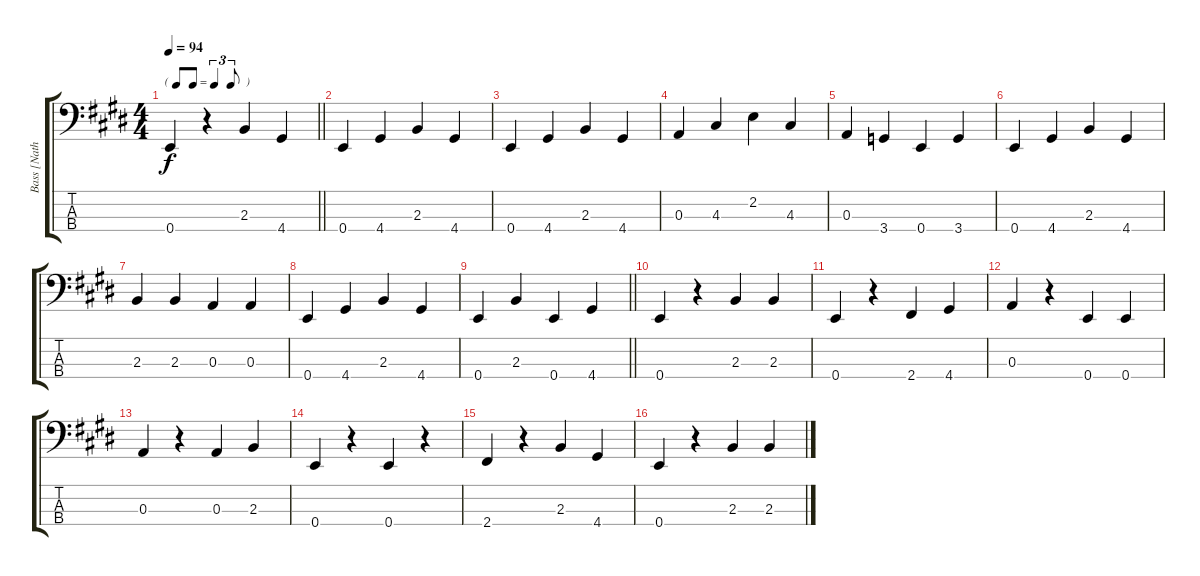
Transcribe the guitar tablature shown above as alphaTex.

\track ("Bass [Nathan East]" "Bass [Nath") {instrument electricbassfinger}
\staff {score tabs}
\tuning (G2 D2 A1 E1) {hide}
\ts (4 4)
\tf triplet8th
\tempo 94
\clef f4
\barLineRight lightlight
\ks e
0.4.4{dy f} r.4 2.3.4 4.4.4 |
0.4.4 4.4.4 2.3.4 4.4.4 |
0.4.4 4.4.4 2.3.4 4.4.4 |
0.3.4 4.3.4 2.2.4 4.3.4 |
0.3.4 3.4.4 0.4.4 3.4.4 |
0.4.4 4.4.4 2.3.4 4.4.4 |
2.3.4 2.3.4 0.3.4 0.3.4 |
0.4.4 4.4.4 2.3.4 4.4.4 |
\barLineRight lightlight
0.4.4 2.3.4 0.4.4 4.4.4 |
0.4.4 r.4 2.3.4 2.3.4 |
0.4.4 r.4 2.4.4 4.4.4 |
0.3.4 r.4 0.4.4 0.4.4 |
0.3.4 r.4 0.3.4 2.3.4 |
0.4.4 r.4 0.4.4 r.4 |
2.4.4 r.4 2.3.4 4.4.4 |
0.4.4 r.4 2.3.4 2.3.4
